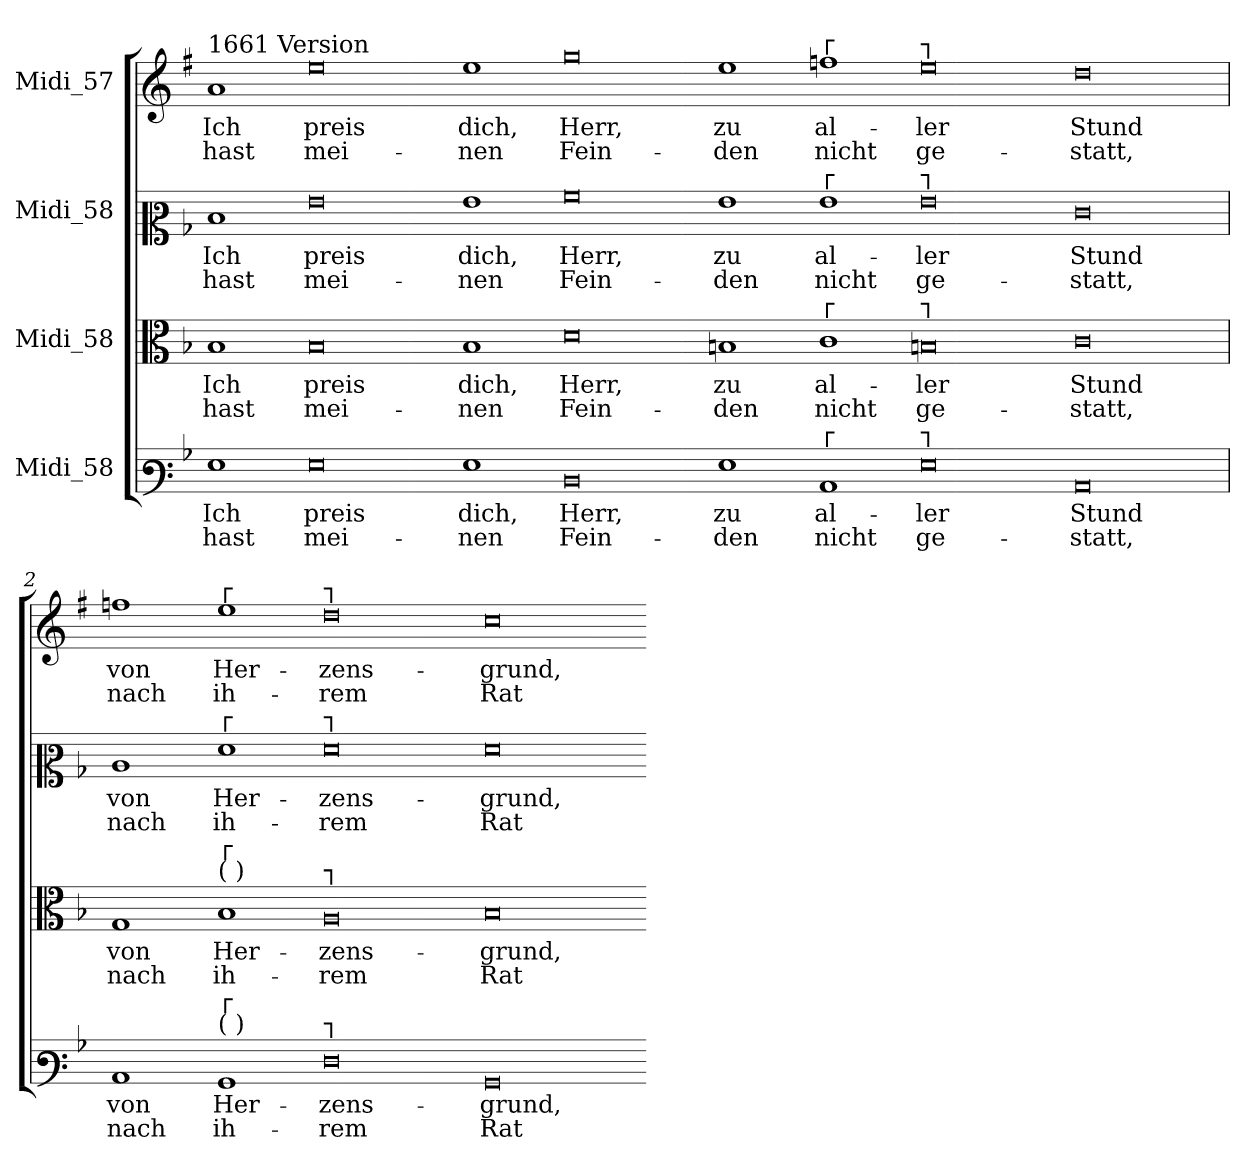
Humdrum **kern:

**kern	**text	**text	**kern	**text	**text	**kern	**text	**text	**kern	**text	**text
*part4	*part4	*part4	*part3	*part3	*part3	*part2	*part2	*part2	*part1	*part1	*part1
*staff4	*staff4	*staff4	*staff3	*staff3	*staff3	*staff2	*staff2	*staff2	*staff1	*staff1	*staff1
*I"Midi_58	*	*	*I"Midi_58	*	*	*I"Midi_58	*	*	*I"Midi_57	*	*
*clefF3	*	*	*clefC3	*	*	*clefC2	*	*	*clefG2	*	*
*	*	*	*	*	*	*	*	*	*ITrd1c2	*	*
*k[b-]	*	*	*k[b-]	*	*	*k[b-]	*	*	*k[b-]	*	*
*F:	*	*	*F:	*	*	*F:	*	*	*F:	*	*
=1	=1	=1	=1	=1	=1	=1	=1	=1	=1	=1	=1
!	!	!	!	!	!	!	!	!	!LO:TX:a:t=1661 Version	!	!
!	!LO:LY:b	!LO:LY:b	!	!LO:LY:b	!LO:LY:b	!	!LO:LY:b	!LO:LY:b	!	!LO:LY:b	!LO:LY:b
1G	Ich	hast	1B-	Ich	hast	1d	Ich	hast	1g	Ich	hast
!	!LO:LY:b	!LO:LY:b	!	!LO:LY:b	!LO:LY:b	!	!LO:LY:b	!LO:LY:b	!	!LO:LY:b	!LO:LY:b
0G	preis	mei-	0B-	preis	mei-	0g	preis	mei-	0dd	preis	mei-
!	!LO:LY:b	!LO:LY:b	!	!LO:LY:b	!LO:LY:b	!	!LO:LY:b	!LO:LY:b	!	!LO:LY:b	!LO:LY:b
1G	-dich,	nen	1B-	-dich,	nen	1g	-dich,	nen	1dd	-dich,	nen
!	!LO:LY:b	!LO:LY:b	!	!LO:LY:b	!LO:LY:b	!	!LO:LY:b	!LO:LY:b	!	!LO:LY:b	!LO:LY:b
0D	Herr,	Fein-	0d	Herr,	Fein-	0a	Herr,	Fein-	0ff	Herr,	Fein-
!	!LO:LY:b	!LO:LY:b	!	!LO:LY:b	!LO:LY:b	!	!LO:LY:b	!LO:LY:b	!	!LO:LY:b	!LO:LY:b
1G	-zu	den	1Bn	-zu	den	1g	-zu	den	1dd	-zu	den
!	!	!	!	!	!	!	!	!	!LO:TX:a:t=┌	!	!
!	!	!	!	!	!	!LO:TX:a:t=┌	!	!	!	!	!
!	!	!	!LO:TX:a:t=┌	!	!	!	!	!	!	!	!
!LO:TX:a:t=┌	!	!	!	!	!	!	!	!	!	!	!
!	!LO:LY:b	!LO:LY:b	!	!LO:LY:b	!LO:LY:b	!	!LO:LY:b	!LO:LY:b	!	!LO:LY:b	!LO:LY:b
1C	al-	-nicht	1c	al-	-nicht	1g	al-	-nicht	1ee-X	al-	-nicht
!	!	!	!	!	!	!	!	!	!LO:TX:a:t=┐	!	!
!	!	!	!	!	!	!LO:TX:a:t=┐	!	!	!	!	!
!	!	!	!LO:TX:a:t=┐	!	!	!	!	!	!	!	!
!LO:TX:a:t=┐	!	!	!	!	!	!	!	!	!	!	!
!	!LO:LY:b	!LO:LY:b	!	!LO:LY:b	!LO:LY:b	!	!LO:LY:b	!LO:LY:b	!	!LO:LY:b	!LO:LY:b
0G	ler	ge-	0Bn	ler	ge-	0g	ler	ge-	0dd	ler	ge-
!	!LO:LY:b	!LO:LY:b	!	!LO:LY:b	!LO:LY:b	!	!LO:LY:b	!LO:LY:b	!	!LO:LY:b	!LO:LY:b
0C	-Stund	statt,	0c	-Stund	statt,	0e	-Stund	statt,	0cc	-Stund	statt,
=2	=2	=2	=2	=2	=2	=2	=2	=2	=2	=2	=2
!	!LO:LY:b	!LO:LY:b	!	!LO:LY:b	!LO:LY:b	!	!LO:LY:b	!LO:LY:b	!	!LO:LY:b	!LO:LY:b
1C	von	nach	1G	von	nach	1c	von	nach	1ee-X	von	nach
!	!	!	!	!	!	!	!	!	!LO:TX:a:t=┌	!	!
!	!	!	!	!	!	!LO:TX:a:t=┌	!	!	!	!	!
!	!	!	!LO:TX:a:t=(  )	!	!	!	!	!	!	!	!
!	!	!	!LO:TX:a:t=┌	!	!	!	!	!	!	!	!
!LO:TX:a:t=(  )	!	!	!	!	!	!	!	!	!	!	!
!LO:TX:a:t=┌	!	!	!	!	!	!	!	!	!	!	!
!	!LO:LY:b	!LO:LY:b	!	!LO:LY:b	!LO:LY:b	!	!LO:LY:b	!LO:LY:b	!	!LO:LY:b	!LO:LY:b
1BB-	Her-	-ih-	1B-	Her-	-ih-	1f	Her-	-ih-	1dd	Her-	-ih-
!	!	!	!	!	!	!	!	!	!LO:TX:a:t=┐	!	!
!	!	!	!	!	!	!LO:TX:a:t=┐	!	!	!	!	!
!	!	!	!LO:TX:a:t=┐	!	!	!	!	!	!	!	!
!LO:TX:a:t=┐	!	!	!	!	!	!	!	!	!	!	!
!	!LO:LY:b	!LO:LY:b	!	!LO:LY:b	!LO:LY:b	!	!LO:LY:b	!LO:LY:b	!	!LO:LY:b	!LO:LY:b
0F	-zens-	-rem	0A	-zens-	-rem	0f	-zens-	-rem	0cc	-zens-	-rem
!	!LO:LY:b	!LO:LY:b	!	!LO:LY:b	!LO:LY:b	!	!LO:LY:b	!LO:LY:b	!	!LO:LY:b	!LO:LY:b
0BB-	grund,	Rat	0B-	grund,	Rat	0f	grund,	Rat	0b-	grund,	Rat
=-	=-	=-	=-	=-	=-	=-	=-	=-	=-	=-	=-
*-	*-	*-	*-	*-	*-	*-	*-	*-	*-	*-	*-
